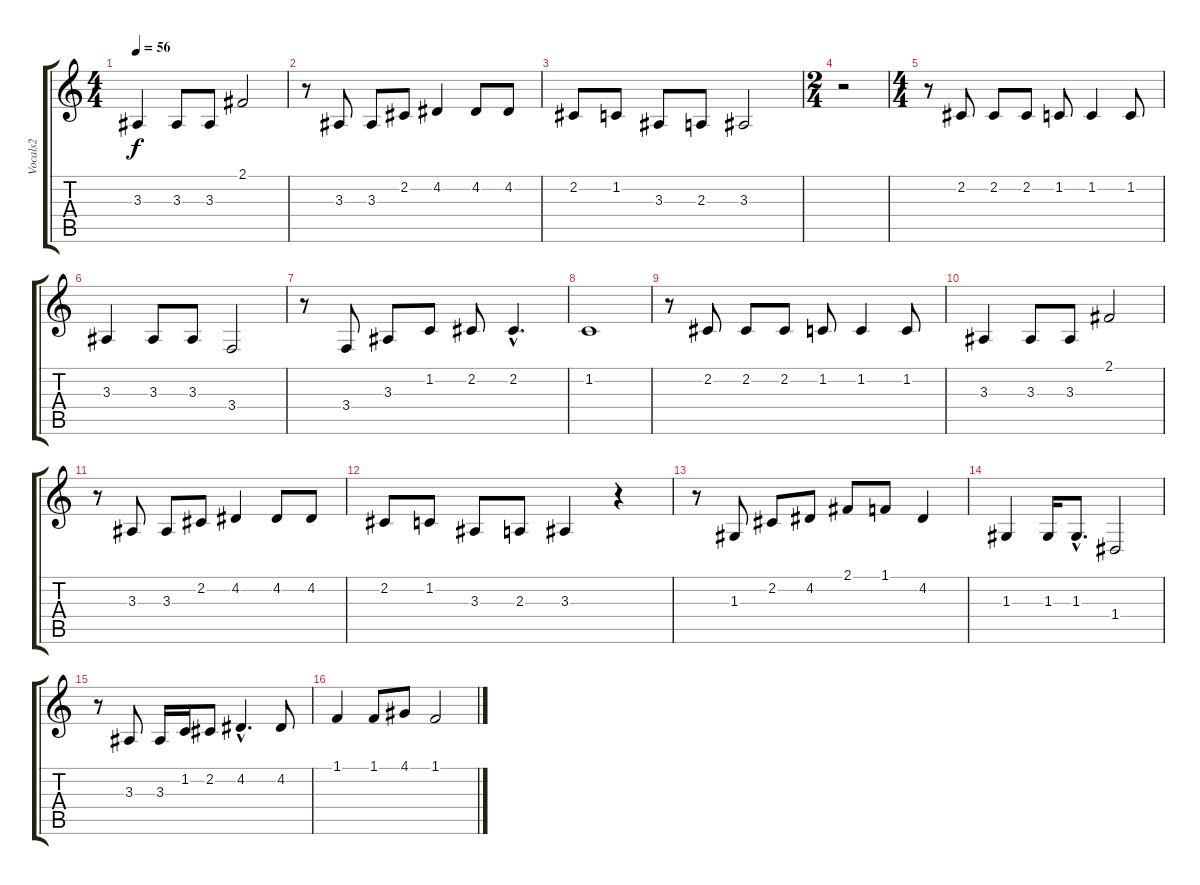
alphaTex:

\track ("Vocals2" "Vocals2") {instrument brasssection}
\staff {score tabs}
\tuning (E4 B3 G3 D3 A2 E2) {hide}
\ts (4 4)
\tempo 56
\clef g2
\ks c
3.3.4{dy f} 3.3.8 3.3.8 2.1.2 |
r.8 3.3.8 3.3.8 2.2.8 4.2.4 4.2.8 4.2.8 |
2.2.8 1.2.8 3.3.8 2.3.8 3.3.2 |
\ts (2 4)
r.2 |
\ts (4 4)
r.8 2.2.8 2.2.8 2.2.8 1.2.8 1.2.4 1.2.8 |
3.3.4 3.3.8 3.3.8 3.4.2 |
r.8 3.4.8 3.3.8 1.2.8 2.2.8 2.2{hac}.4{d} |
1.2.1 |
r.8 2.2.8 2.2.8 2.2.8 1.2.8 1.2.4 1.2.8 |
3.3.4 3.3.8 3.3.8 2.1.2 |
r.8 3.3.8 3.3.8 2.2.8 4.2.4 4.2.8 4.2.8 |
2.2.8 1.2.8 3.3.8 2.3.8 3.3.4 r.4 |
r.8 1.3.8 2.2.8 4.2.8 2.1.8 1.1.8 4.2.4 |
1.3.4 1.3.16 1.3{hac}.8{d} 1.4.2 |
r.8 3.3.8 3.3.16 1.2.16 2.2.8 4.2{hac}.4{d} 4.2.8 |
1.1.4 1.1.8 4.1.8 1.1.2
